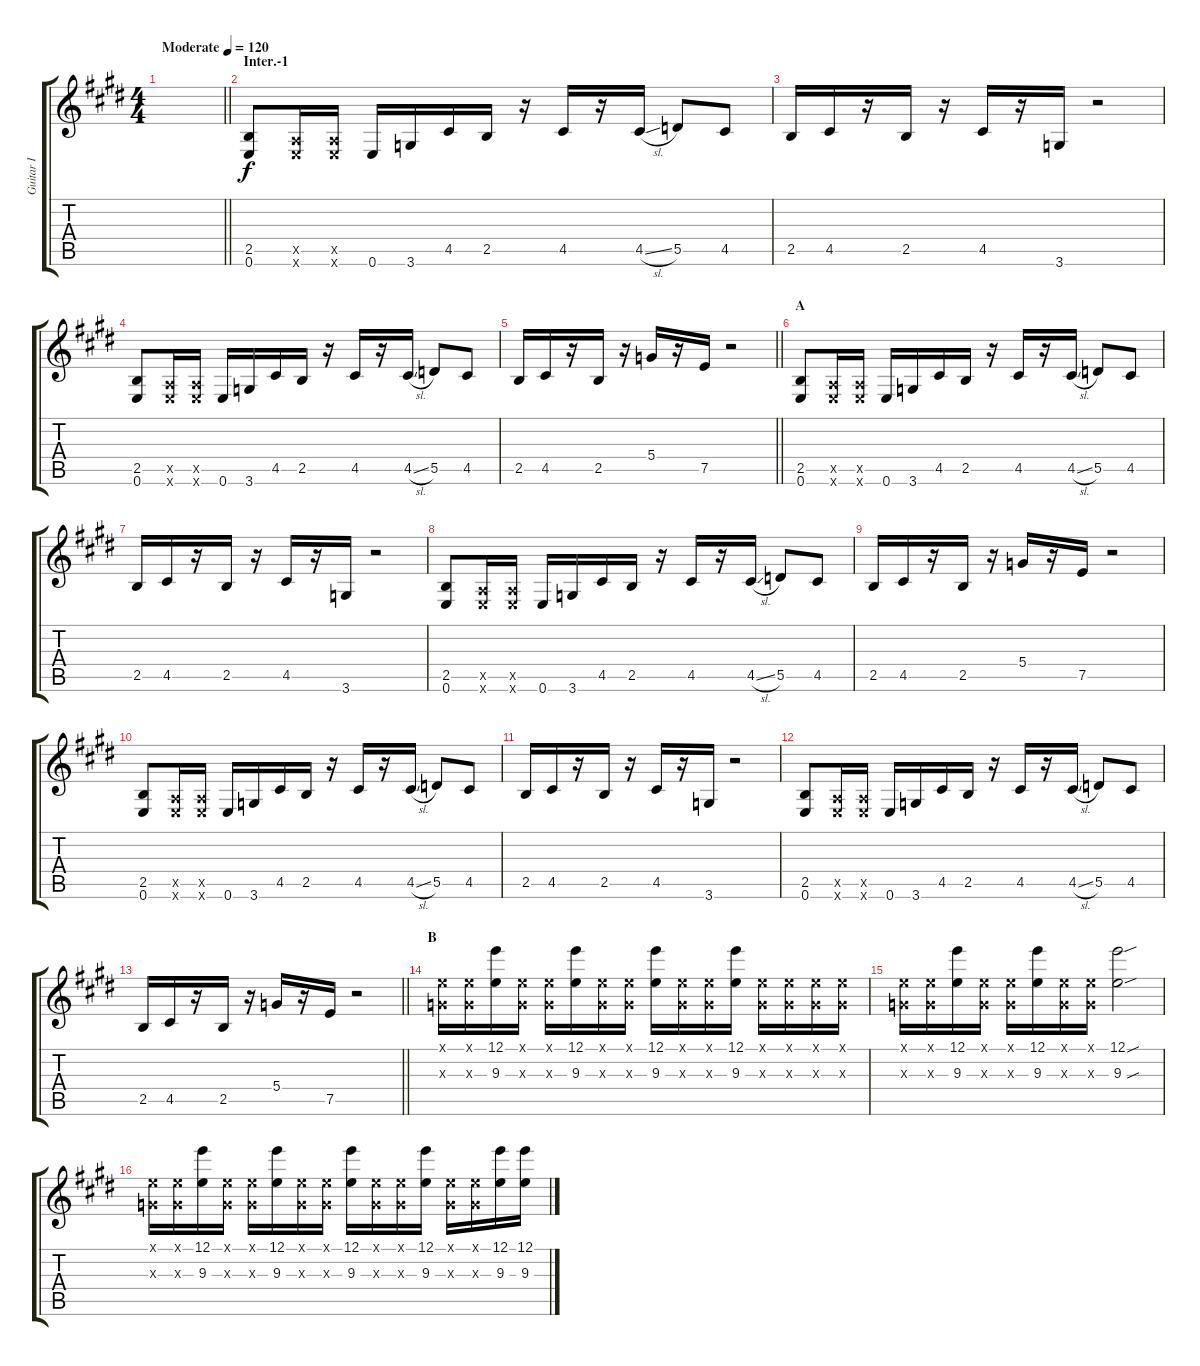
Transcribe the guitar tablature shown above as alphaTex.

\track ("Guitar I" "Guitar I") {instrument distortionguitar}
\staff {score tabs}
\tuning (E4 B3 G3 D3 A2 E2) {hide}
\ts (4 4)
\tempo (120 "Moderate")
\clef g2
\barLineRight lightlight
\ks e
|
\section ("" "Inter.-1")
(2.5 0.6).8 (0.5{x} 0.6{x}).16 (0.5{x} 0.6{x}).16 0.6.16 3.6.16 4.5.16 2.5.16 r.16 4.5.16 r.16 4.5{sl}.16 5.5.8 4.5.8 |
2.5.16 4.5.16 r.16 2.5.16 r.16 4.5.16 r.16 3.6.16 r.2 |
(2.5 0.6).8 (0.5{x} 0.6{x}).16 (0.5{x} 0.6{x}).16 0.6.16 3.6.16 4.5.16 2.5.16 r.16 4.5.16 r.16 4.5{sl}.16 5.5.8 4.5.8 |
\barLineRight lightlight
2.5.16 4.5.16 r.16 2.5.16 r.16 5.4.16 r.16 7.5.16 r.2 |
\section ("" "A")
(2.5 0.6).8 (0.5{x} 0.6{x}).16 (0.5{x} 0.6{x}).16 0.6.16 3.6.16 4.5.16 2.5.16 r.16 4.5.16 r.16 4.5{sl}.16 5.5.8 4.5.8 |
2.5.16 4.5.16 r.16 2.5.16 r.16 4.5.16 r.16 3.6.16 r.2 |
(2.5 0.6).8 (0.5{x} 0.6{x}).16 (0.5{x} 0.6{x}).16 0.6.16 3.6.16 4.5.16 2.5.16 r.16 4.5.16 r.16 4.5{sl}.16 5.5.8 4.5.8 |
2.5.16 4.5.16 r.16 2.5.16 r.16 5.4.16 r.16 7.5.16 r.2 |
(2.5 0.6).8 (0.5{x} 0.6{x}).16 (0.5{x} 0.6{x}).16 0.6.16 3.6.16 4.5.16 2.5.16 r.16 4.5.16 r.16 4.5{sl}.16 5.5.8 4.5.8 |
2.5.16 4.5.16 r.16 2.5.16 r.16 4.5.16 r.16 3.6.16 r.2 |
(2.5 0.6).8 (0.5{x} 0.6{x}).16 (0.5{x} 0.6{x}).16 0.6.16 3.6.16 4.5.16 2.5.16 r.16 4.5.16 r.16 4.5{sl}.16 5.5.8 4.5.8 |
\barLineRight lightlight
2.5.16 4.5.16 r.16 2.5.16 r.16 5.4.16 r.16 7.5.16 r.2 |
\section ("" "B")
(0.1{x} 0.3{x}).16 (0.1{x} 0.3{x}).16 (12.1 9.3).16 (0.1{x} 0.3{x}).16 (0.1{x} 0.3{x}).16 (12.1 9.3).16 (0.1{x} 0.3{x}).16 (0.1{x} 0.3{x}).16 (12.1 9.3).16 (0.1{x} 0.3{x}).16 (0.1{x} 0.3{x}).16 (12.1 9.3).16 (0.1{x} 0.3{x}).16 (0.1{x} 0.3{x}).16 (0.1{x} 0.3{x}).16 (0.1{x} 0.3{x}).16 |
(0.1{x} 0.3{x}).16 (0.1{x} 0.3{x}).16 (12.1 9.3).16 (0.1{x} 0.3{x}).16 (0.1{x} 0.3{x}).16 (12.1 9.3).16 (0.1{x} 0.3{x}).16 (0.1{x} 0.3{x}).16 (12.1{sou} 9.3{sou}).2 |
(0.1{x} 0.3{x}).16 (0.1{x} 0.3{x}).16 (12.1 9.3).16 (0.1{x} 0.3{x}).16 (0.1{x} 0.3{x}).16 (12.1 9.3).16 (0.1{x} 0.3{x}).16 (0.1{x} 0.3{x}).16 (12.1 9.3).16 (0.1{x} 0.3{x}).16 (0.1{x} 0.3{x}).16 (12.1 9.3).16 (0.1{x} 0.3{x}).16 (0.1{x} 0.3{x}).16 (12.1 9.3).16 (12.1 9.3).16
